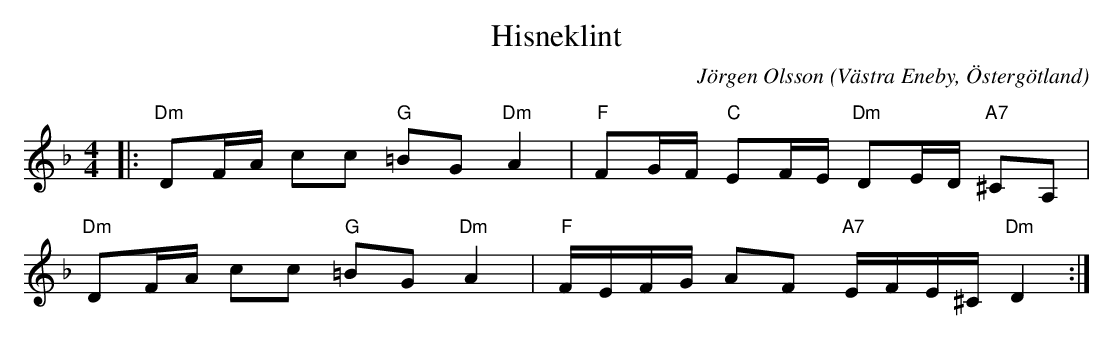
X:1
T:Hisneklint
C:Jörgen Olsson
O:Västra Eneby, Östergötland
Q:160
M:4/4
L:1/8
K:Dm
|:"Dm"DF/A/ cc "G"=BG"Dm"A2|"F"FG/F/ "C"EF/E/ "Dm"DE/D/ "A7"^CA,|
"Dm"DF/A/ cc "G"=BG"Dm"A2|"F"F/E/F/G/ AF "A7"E/F/E/^C/ "Dm"D2 :|
